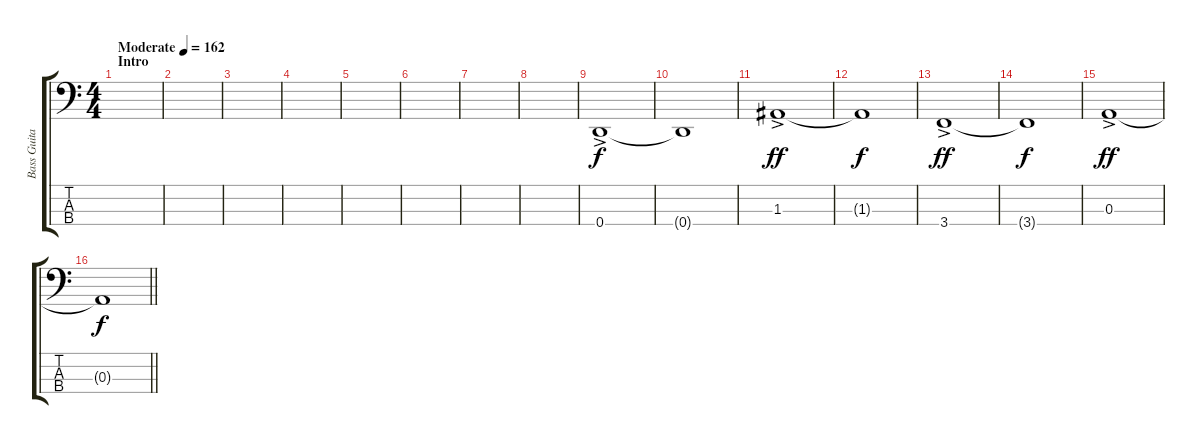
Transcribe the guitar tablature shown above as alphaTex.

\track ("Bass Guitar" "Bass Guita") {instrument electricbassfinger}
\staff {score tabs}
\tuning (G2 D2 A1 D1) {hide}
\ts (4 4)
\section ("" "Intro")
\tempo (162 "Moderate")
\clef f4
\ks c
|
|
|
|
|
|
|
|
0.4{ac}.1 |
0.4{t}.1{dy f} |
1.3{ac}.1{dy ff} |
1.3{t}.1{dy f} |
3.4{ac}.1{dy ff} |
3.4{t}.1{dy f} |
0.3{ac}.1{dy ff} |
\barLineRight lightlight
0.3{t}.1{dy f}
